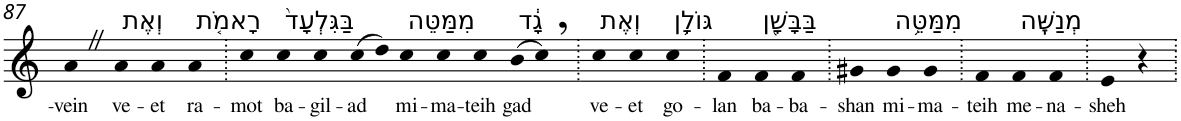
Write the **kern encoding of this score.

**kern	**text
*part1	*part1
*staff1	*staff1
*I"Piano	*
*I'Pno	*
!!LO:PB:g=z
*clefG2	*
*k[]	*
=87	=87
!	!LO:LY:b
4aZ	-vein
!LO:TX:a:t=וְאֶת	!
!	!LO:LY:b
4a	ve-
!	!LO:LY:b
4a	-et
!LO:TX:a:t=רָאמֹ֤ת	!
!	!LO:LY:b
4a	ra-
=88.	=88.
!	!LO:LY:b
4cc	-mot
!LO:TX:a:t=בַּגִּלְעָד֙	!
!	!LO:LY:b
4cc	ba-
!	!LO:LY:b
4cc	-gil-
!	!LO:LY:b
(>8cc	-ad
8dd)	.
!LO:TX:a:t=מִמַּטֵּה	!
!	!LO:LY:b
4cc	mi-
!	!LO:LY:b
4cc	-ma-
!	!LO:LY:b
4cc	-teih
!LO:TX:a:t=גָ֔ד	!
!	!LO:LY:b
(>8b	gad
8cc,)	.
=89.	=89.
!LO:TX:a:t=וְאֶת	!
!	!LO:LY:b
4cc	ve-
!	!LO:LY:b
4cc	-et
!LO:TX:a:t=גּוֹלָ֥ן	!
!	!LO:LY:b
4cc	go-
=90.	=90.
!	!LO:LY:b
4f	-lan
!LO:TX:a:t=בַּבָּשָׁ֖ן	!
!	!LO:LY:b
4f	ba-
!	!LO:LY:b
4f	-ba-
=91.	=91.
!	!LO:LY:b
4g#X	-shan
!LO:TX:a:t=מִמַּטֵּ֥ה	!
!	!LO:LY:b
4g#	mi-
!	!LO:LY:b
4g#	-ma-
=92.	=92.
!	!LO:LY:b
4f	-teih
!LO:TX:a:t=מְנַשֶּֽׁה	!
!	!LO:LY:b
4f	me-
!	!LO:LY:b
4f	-na-
=93.	=93.
!	!LO:LY:b
4e	-sheh
4r	.
=.	=.
*-	*-
